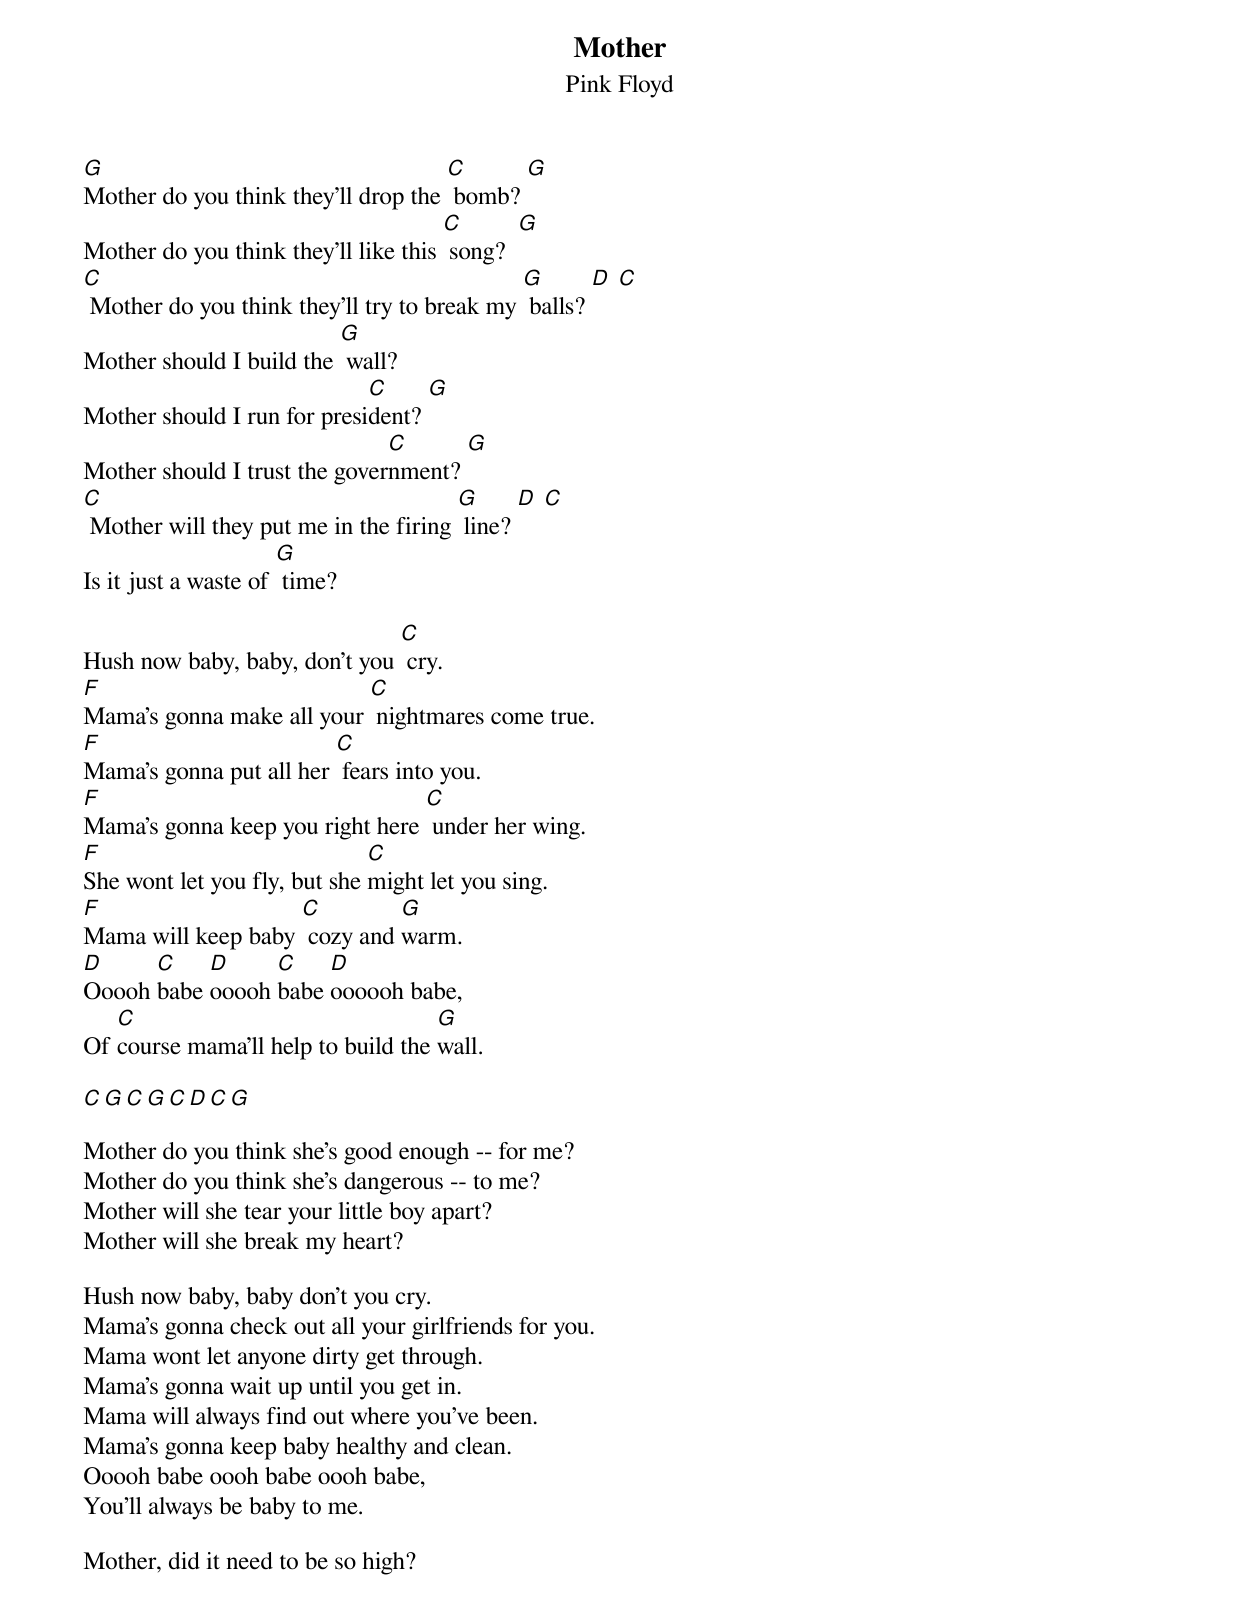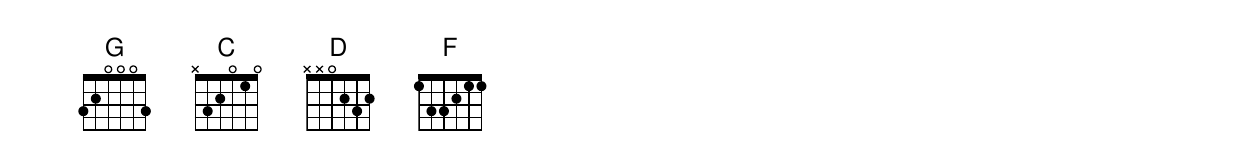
{title:Mother}
{subtitle:Pink Floyd}
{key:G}

[G]Mother do you think they'll drop the [C] bomb? [G]
Mother do you think they'll like this [C] song?  [G]
[C] Mother do you think they'll try to break my [G] balls? [D] [C]
Mother should I build the [G] wall?
Mother should I run for presi[C]dent? [G]
Mother should I trust the gover[C]nment? [G]
[C] Mother will they put me in the firing [G] line? [D] [C]
Is it just a waste of [G] time?

Hush now baby, baby, don't you [C] cry.
[F]Mama's gonna make all your [C] nightmares come true.
[F]Mama's gonna put all her [C] fears into you.
[F]Mama's gonna keep you right here [C] under her wing.
[F]She wont let you fly, but she [C]might let you sing.
[F]Mama will keep baby [C] cozy and [G]warm.
[D]Ooooh [C]babe [D]ooooh [C]babe [D]oooooh babe,
Of [C]course mama'll help to build the [G]wall.

[C][G][C][G][C][D][C][G]

Mother do you think she's good enough -- for me?
Mother do you think she's dangerous -- to me?
Mother will she tear your little boy apart?
Mother will she break my heart?

Hush now baby, baby don't you cry.
Mama's gonna check out all your girlfriends for you.
Mama wont let anyone dirty get through.
Mama's gonna wait up until you get in.
Mama will always find out where you've been.
Mama's gonna keep baby healthy and clean.
Ooooh babe oooh babe oooh babe,
You'll always be baby to me.

Mother, did it need to be so high?

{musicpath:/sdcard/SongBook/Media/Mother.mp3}
